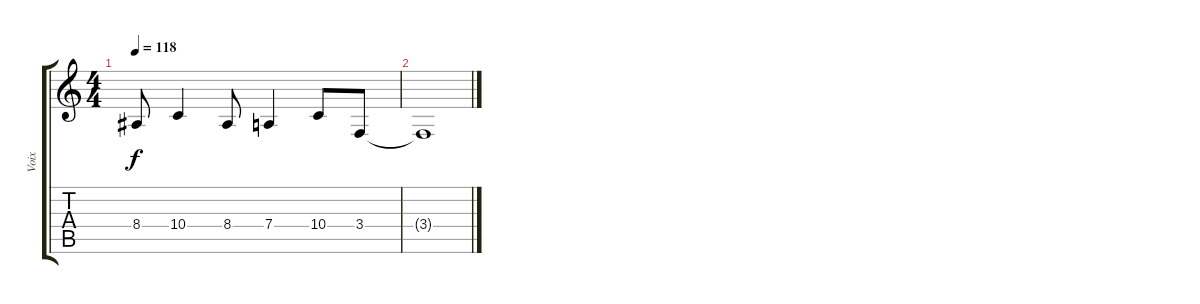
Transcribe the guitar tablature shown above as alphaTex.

\track ("Voix" "Voix") {instrument altosax}
\staff {score tabs}
\tuning (E4 B3 G3 D3 A2 E2) {hide}
\ts (4 4)
\tempo 118
\clef g2
\ks c
8.4.8{dy f} 10.4.4 8.4.8 7.4.4 10.4.8 3.4.8 |
3.4{t}.1
